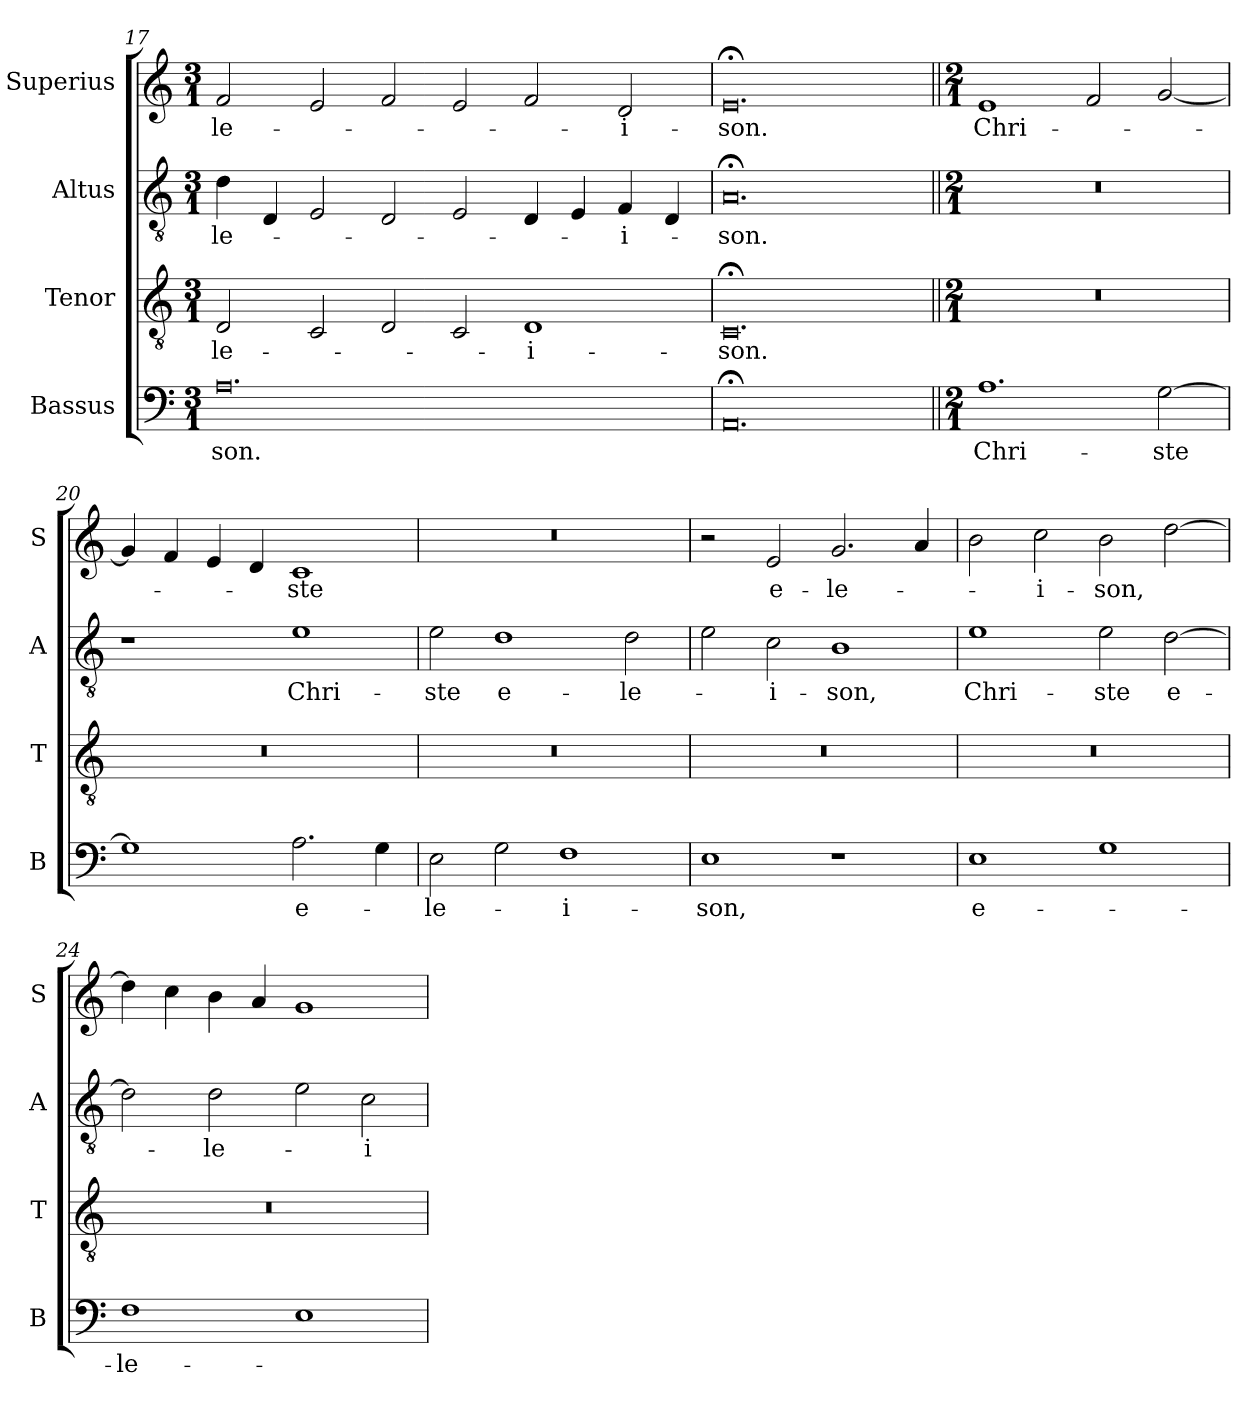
**kern	**text	**kern	**text	**kern	**text	**kern	**text
*part4	*part4	*part3	*part3	*part2	*part2	*part1	*part1
*staff4	*staff4	*staff3	*staff3	*staff2	*staff2	*staff1	*staff1
*I"Bassus	*	*I"Tenor	*	*I"Altus	*	*I"Superius	*
*I'B	*	*I'T	*	*I'A	*	*I'S	*
!!LO:LB:g=z
*clefF4	*	*clefGv2	*	*clefGv2	*	*clefG2	*
*k[]	*	*k[]	*	*k[]	*	*k[]	*
*M3/1	*	*M3/1	*	*M3/1	*	*M3/1	*
=17	=17	=17	=17	=17	=17	=17	=17
!	!LO:LY:b	!	!LO:LY:b	!	!LO:LY:b	!	!LO:LY:b
0.A	-son.	2D/	-le-	4d\	-le-	2f/	-le-
.	.	.	.	4D/	.	.	.
.	.	2C/	.	2E/	.	2e/	.
.	.	2D/	.	2D/	.	2f/	.
.	.	2C/	.	2E/	.	2e/	.
!	!	!	!LO:LY:b	!	!	!	!
.	.	1D	-i-	4D/	.	2f/	.
.	.	.	.	4E/	.	.	.
!	!	!	!	!	!LO:LY:b	!	!LO:LY:b
.	.	.	.	4F/	-i-	2d/	-i-
.	.	.	.	4D/	.	.	.
=18`	=18`	=18`	=18`	=18`	=18`	=18`	=18`
!	!	!	!LO:LY:b	!	!LO:LY:b	!	!LO:LY:b
0.AA;<	.	0.C;<	-son.	0.A;<	-son.	0.e;<	-son.
=19||	=19||	=19||	=19||	=19||	=19||	=19||	=19||
*M2/1	*	*M2/1	*	*M2/1	*	*M2/1	*
!	!LO:LY:b	!	!	!	!	!	!LO:LY:b
1.A	Chri-	0r	.	0r	.	1e	Chri-
.	.	.	.	.	.	2f/	.
!	!LO:LY:b	!	!	!	!	!	!
[2G\	-ste	.	.	.	.	[2g/	.
=20`	=20`	=20`	=20`	=20`	=20`	=20`	=20`
1G]	.	0r	.	1r	.	4g/]	.
.	.	.	.	.	.	4f/	.
.	.	.	.	.	.	4e/	.
.	.	.	.	.	.	4d/	.
!	!LO:LY:b	!	!	!	!LO:LY:b	!	!LO:LY:b
2.A\	e-	.	.	1e	Chri-	1c	-ste
4G\	.	.	.	.	.	.	.
=21`	=21`	=21`	=21`	=21`	=21`	=21`	=21`
!	!LO:LY:b	!	!	!	!LO:LY:b	!	!
2E\	-le-	0r	.	2e\	-ste	0r	.
!	!	!	!	!	!LO:LY:b	!	!
2G\	.	.	.	1d	e-	.	.
!	!LO:LY:b	!	!	!	!	!	!
1F	-i-	.	.	.	.	.	.
!	!	!	!	!	!LO:LY:b	!	!
.	.	.	.	2d\	-le-	.	.
=22`	=22`	=22`	=22`	=22`	=22`	=22`	=22`
!	!LO:LY:b	!	!	!	!	!	!
1E	-son,	0r	.	2e\	.	2r	.
!	!	!	!	!	!LO:LY:b	!	!LO:LY:b
.	.	.	.	2c\	-i-	2e/	e-
!	!	!	!	!	!LO:LY:b	!	!LO:LY:b
1r	.	.	.	1B	-son,	2.g/	-le-
.	.	.	.	.	.	4a/	.
!!LO:LB:g=z
=23`	=23`	=23`	=23`	=23`	=23`	=23`	=23`
!	!LO:LY:b	!	!	!	!LO:LY:b	!	!
1E	e-	0r	.	1e	Chri-	2b\	.
!	!	!	!	!	!	!	!LO:LY:b
.	.	.	.	.	.	2cc\	-i-
!	!	!	!	!	!LO:LY:b	!	!LO:LY:b
1G	.	.	.	2e\	-ste	2b\	-son,
!	!	!	!	!	!LO:LY:b	!	!
.	.	.	.	[2d\	e-	[2dd\	.
=24`	=24`	=24`	=24`	=24`	=24`	=24`	=24`
!	!LO:LY:b	!	!	!	!	!	!
1F	-le-	0r	.	2d\]	.	4dd\]	.
.	.	.	.	.	.	4cc\	.
!	!	!	!	!	!LO:LY:b	!	!
.	.	.	.	2d\	-le-	4b\	.
.	.	.	.	.	.	4a/	.
1E	.	.	.	2e\	.	1g	.
!	!	!	!	!	!LO:LY:b	!	!
.	.	.	.	2c\	-i-	.	.
=`	=`	=`	=`	=`	=`	=`	=`
*-	*-	*-	*-	*-	*-	*-	*-
